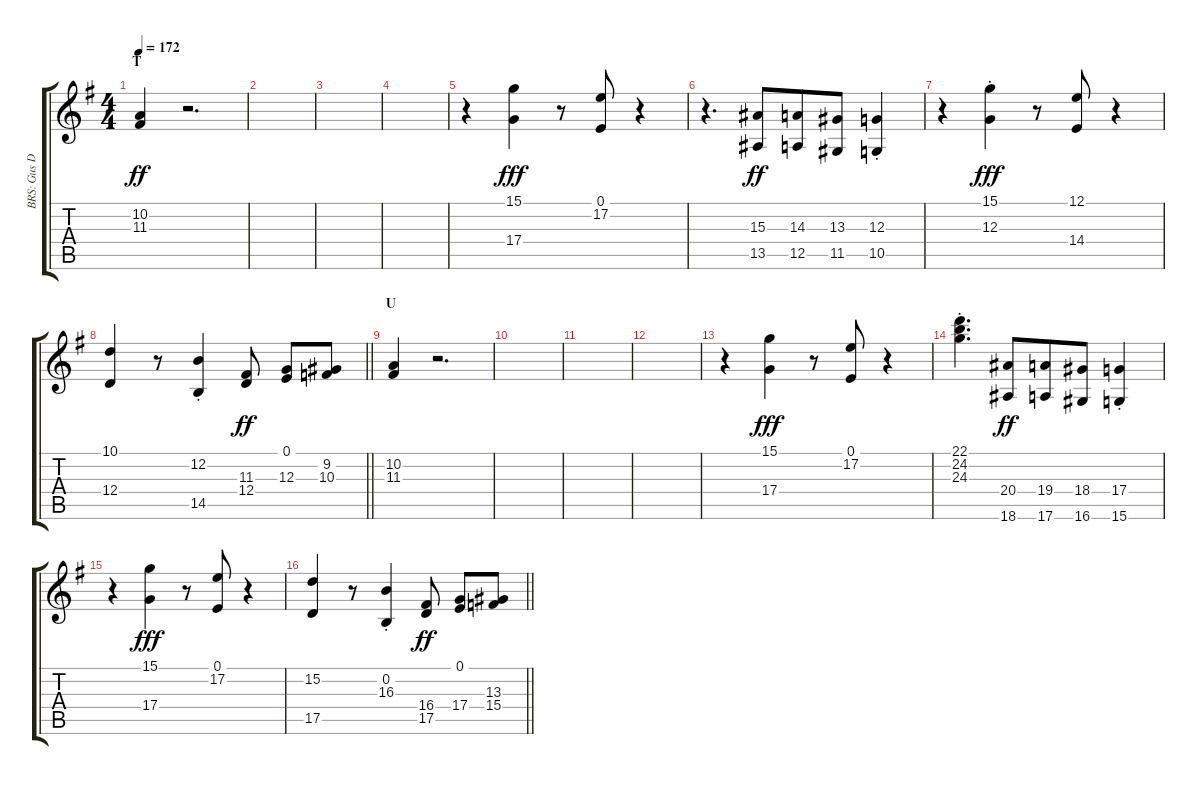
\track ("BRS: Gus Dudgeon" "BRS: Gus D") {instrument synthbrass1}
\staff {score tabs}
\tuning (E4 B3 G3 D3 A2 E2) {hide}
\ts (4 4)
\section ("" "T")
\tempo 172
\clef g2
\ks g
(10.2 11.3).4{dy ff} r.2{d} |
|
|
|
r.4 (15.1 17.4).4{dy fff} r.8 (0.1 17.2).8 r.4 |
r.4{d} (15.3 13.5).8{dy ff beam merge} (14.3 12.5).8 (13.3 11.5).8 (12.3{st} 10.5{st}).4 |
r.4 (15.1{st} 12.3{st}).4{dy fff} r.8 (12.1 14.4).8 r.4 |
\barLineRight lightlight
(10.1 12.4).4 r.8 (12.2{st} 14.5{st}).4 (11.3 12.4).8{dy ff} (0.1 12.3).8 (9.2 10.3).8 |
\section ("" "U")
(10.2 11.3).4 r.2{d} |
|
|
|
r.4 (15.1 17.4).4{dy fff} r.8 (0.1 17.2).8 r.4 |
(22.1{st} 24.2{st} 24.3{st}).4{d} (20.4 18.6).8{dy ff beam merge} (19.4 17.6).8 (18.4 16.6).8 (17.4{st} 15.6{st}).4 |
r.4 (15.1 17.4).4{dy fff} r.8 (0.1 17.2).8 r.4 |
\barLineRight lightlight
(15.2 17.5).4 r.8 (0.2{st} 16.3{st}).4 (16.4 17.5).8{dy ff} (0.1 17.4).8 (13.3 15.4).8
